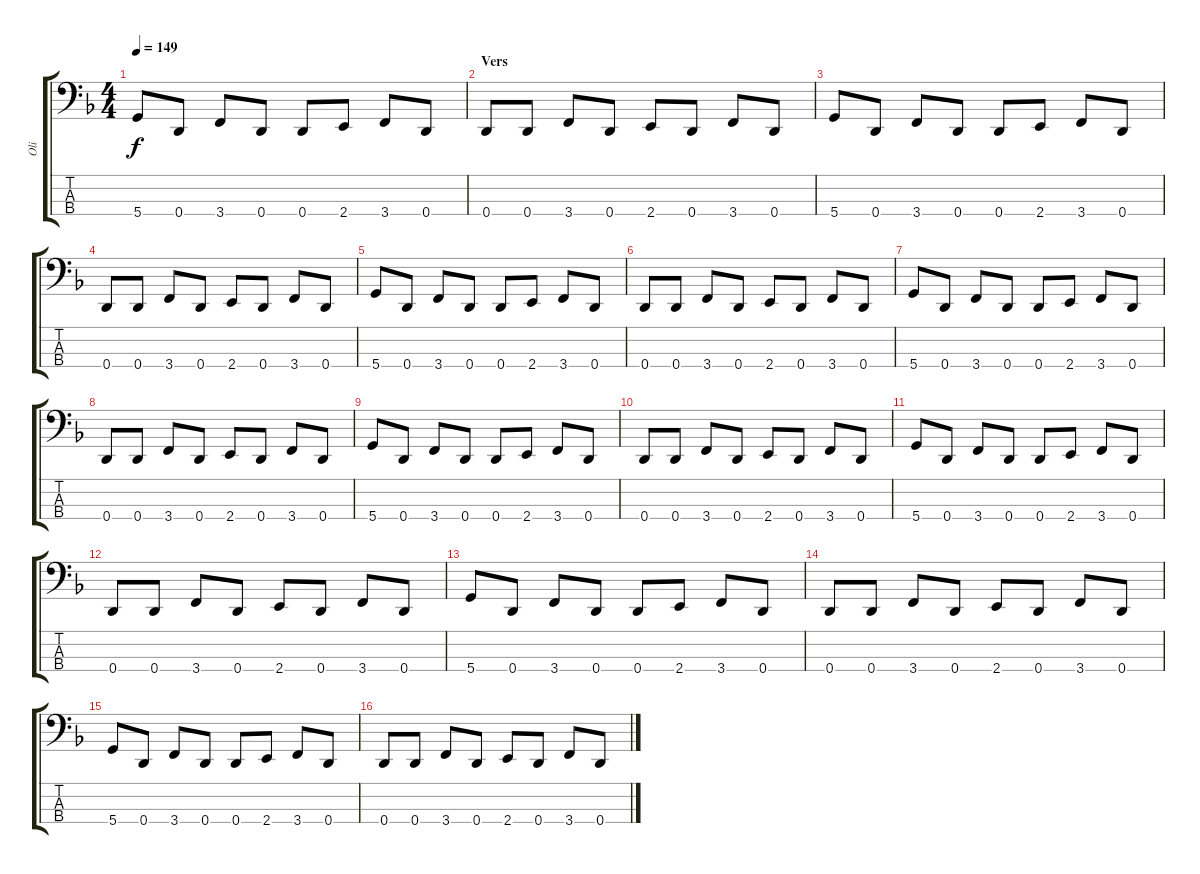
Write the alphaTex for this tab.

\track ("Oli" "Oli") {instrument electricbasspick}
\staff {score tabs}
\tuning (G2 D2 A1 D1) {hide}
\ts (4 4)
\tempo 149
\clef f4
\ks dminor
5.4.8{dy f} 0.4.8 3.4.8 0.4.8 0.4.8 2.4.8 3.4.8 0.4.8 |
\section ("" "Vers")
0.4.8 0.4.8 3.4.8 0.4.8 2.4.8 0.4.8 3.4.8 0.4.8 |
5.4.8 0.4.8 3.4.8 0.4.8 0.4.8 2.4.8 3.4.8 0.4.8 |
0.4.8 0.4.8 3.4.8 0.4.8 2.4.8 0.4.8 3.4.8 0.4.8 |
5.4.8 0.4.8 3.4.8 0.4.8 0.4.8 2.4.8 3.4.8 0.4.8 |
0.4.8 0.4.8 3.4.8 0.4.8 2.4.8 0.4.8 3.4.8 0.4.8 |
5.4.8 0.4.8 3.4.8 0.4.8 0.4.8 2.4.8 3.4.8 0.4.8 |
0.4.8 0.4.8 3.4.8 0.4.8 2.4.8 0.4.8 3.4.8 0.4.8 |
5.4.8 0.4.8 3.4.8 0.4.8 0.4.8 2.4.8 3.4.8 0.4.8 |
0.4.8 0.4.8 3.4.8 0.4.8 2.4.8 0.4.8 3.4.8 0.4.8 |
5.4.8 0.4.8 3.4.8 0.4.8 0.4.8 2.4.8 3.4.8 0.4.8 |
0.4.8 0.4.8 3.4.8 0.4.8 2.4.8 0.4.8 3.4.8 0.4.8 |
5.4.8 0.4.8 3.4.8 0.4.8 0.4.8 2.4.8 3.4.8 0.4.8 |
0.4.8 0.4.8 3.4.8 0.4.8 2.4.8 0.4.8 3.4.8 0.4.8 |
5.4.8 0.4.8 3.4.8 0.4.8 0.4.8 2.4.8 3.4.8 0.4.8 |
0.4.8 0.4.8 3.4.8 0.4.8 2.4.8 0.4.8 3.4.8 0.4.8
